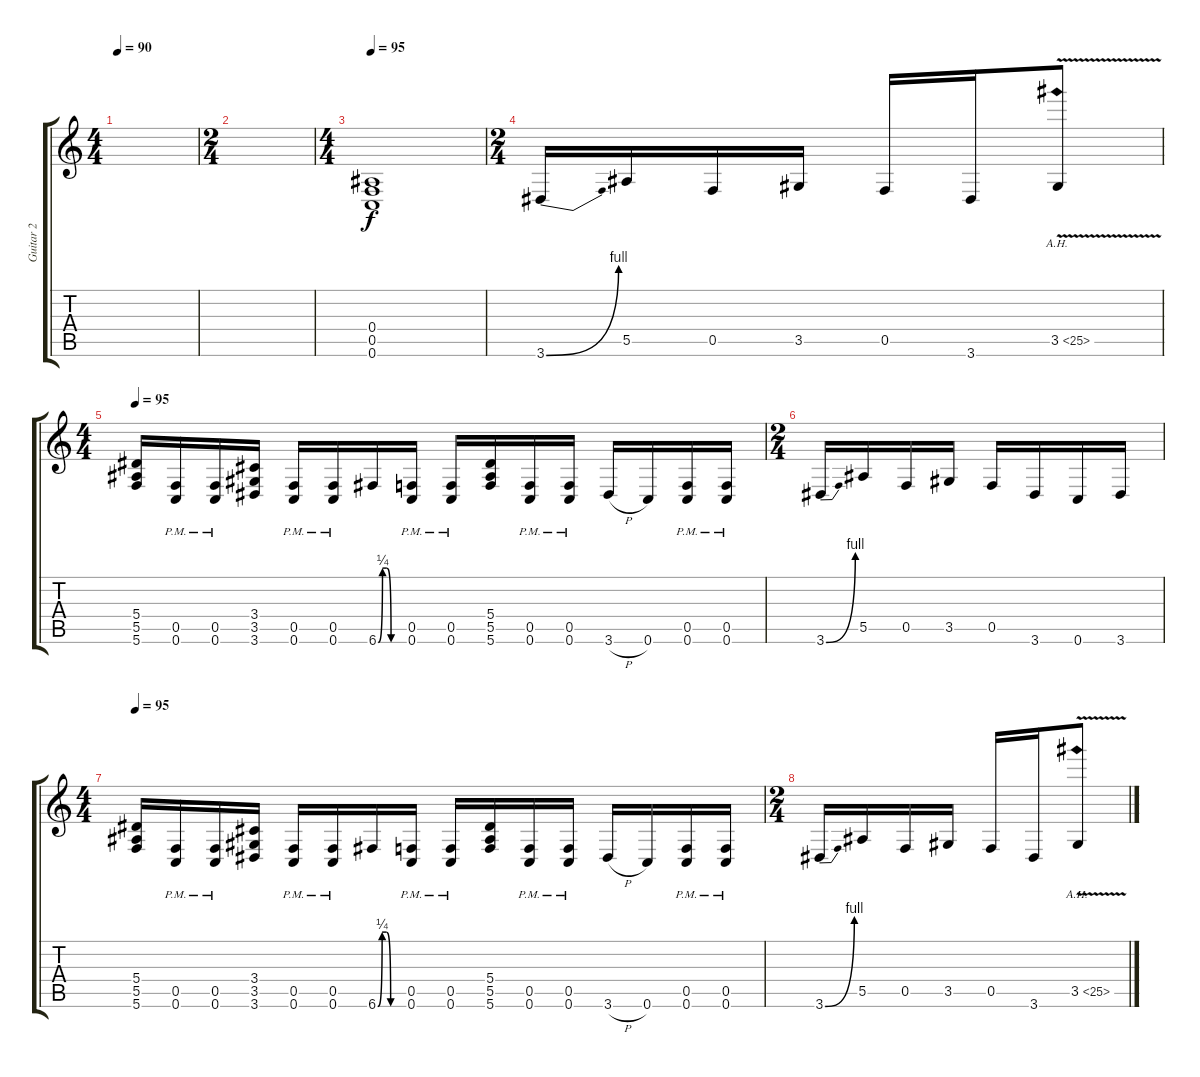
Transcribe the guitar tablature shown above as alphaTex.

\track ("Guitar 2" "Guitar 2") {instrument electricguitarclean}
\staff {score tabs}
\tuning (C4 G3 Eb3 Bb2 F2 C2) {hide}
\ts (4 4)
\tempo 90
\clef g2
\ks c
|
\ts (2 4)
|
\ts (4 4)
\tempo 95
(0.4 0.5 0.6).1{balance 0} |
\ts (2 4)
3.6{be (bend 0 0 60 4)}.16 5.5.16 0.5.16 3.5.16 0.5.16 3.6.16 3.5{ah 22 v}.8 |
\ts (4 4)
\tempo 90
\tempo 95
(5.4 5.5 5.6).16{balance 0} (0.5 0.6{pm}).16 (0.5 0.6{pm}).16 (3.4 3.5 3.6).16 (0.5 0.6{pm}).16 (0.5 0.6{pm}).16 6.6{be (custom 0 0 10 1 20 1 30 0 60 0)}.16 (0.5 0.6{pm}).16 (0.5 0.6{pm}).16 (5.4 5.5 5.6).16 (0.5 0.6{pm}).16 (0.5 0.6{pm}).16 3.6{h}.16 0.6.16 (0.5{pm} 0.6{pm}).16 (0.5{pm} 0.6{pm}).16 |
\ts (2 4)
3.6{be (bend 0 0 60 4)}.16 5.5.16 0.5.16 3.5.16 0.5.16 3.6.16 0.6.16 3.6.16 |
\ts (4 4)
\tempo 95
(5.4 5.5 5.6).16 (0.5 0.6{pm}).16 (0.5 0.6{pm}).16 (3.4 3.5 3.6).16 (0.5 0.6{pm}).16 (0.5 0.6{pm}).16 6.6{be (custom 0 0 10 1 20 1 30 0 60 0)}.16 (0.5 0.6{pm}).16 (0.5 0.6{pm}).16 (5.4 5.5 5.6).16 (0.5 0.6{pm}).16 (0.5 0.6{pm}).16 3.6{h}.16 0.6.16 (0.5{pm} 0.6{pm}).16 (0.5{pm} 0.6{pm}).16 |
\ts (2 4)
3.6{be (bend 0 0 60 4)}.16 5.5.16 0.5.16 3.5.16 0.5.16 3.6.16 3.5{ah 22 v}.8
